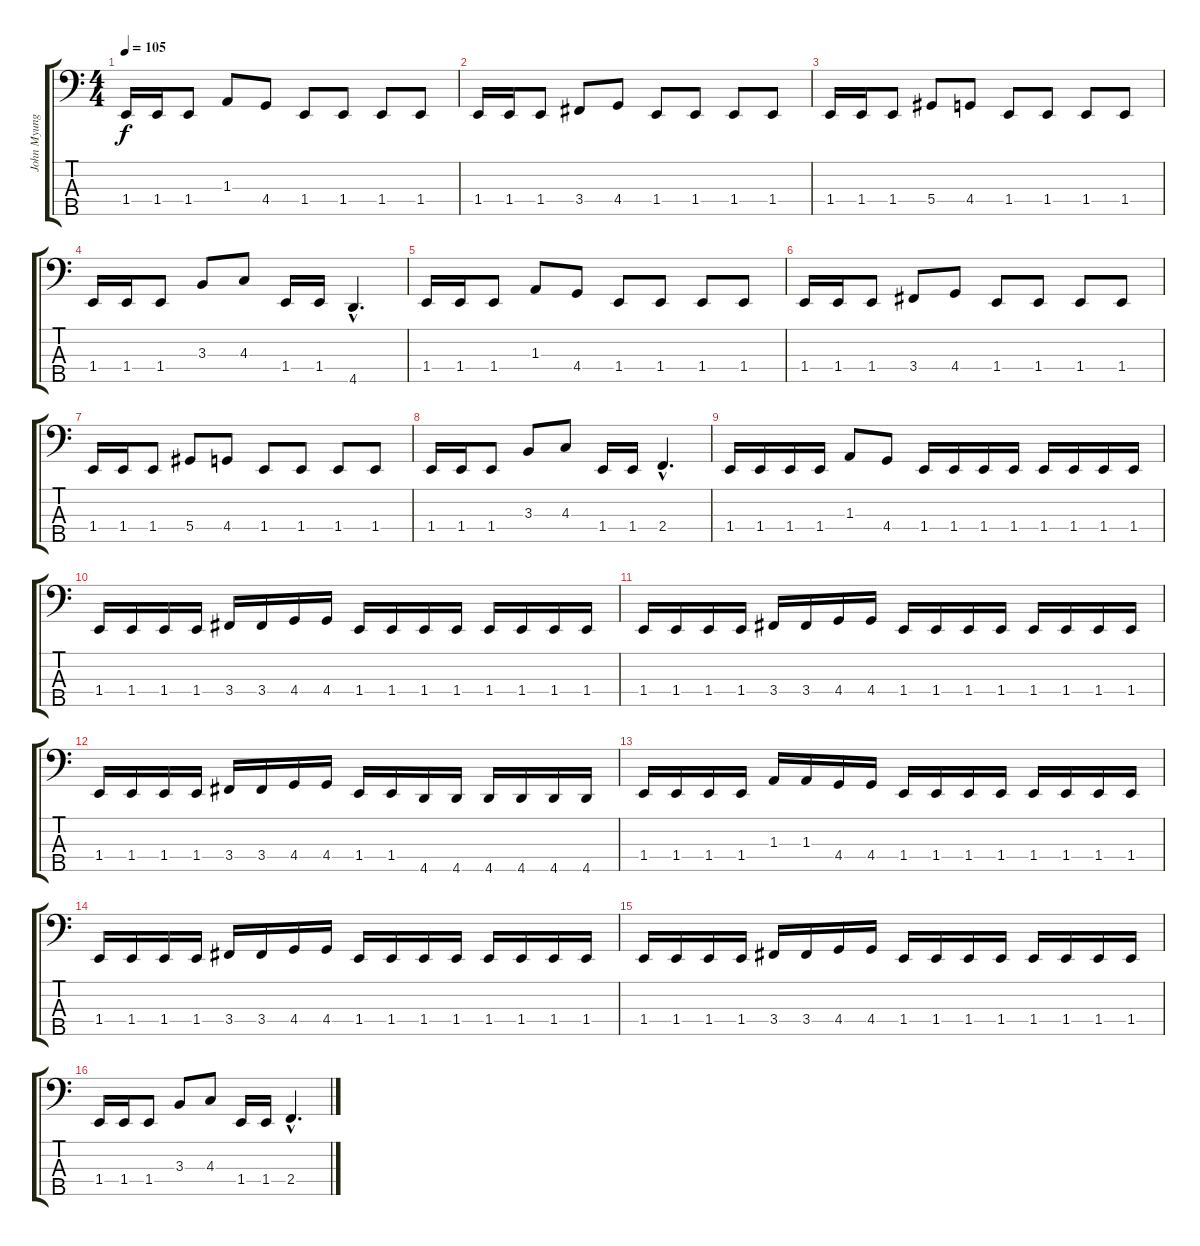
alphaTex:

\track ("John Myung" "John Myung") {instrument electricbassfinger}
\staff {score tabs}
\tuning (Gb2 Db2 Ab1 Eb1 Bb0) {hide}
\ts (4 4)
\tempo 105
\clef f4
\ks c
1.4.16{dy f} 1.4.16 1.4.8 1.3.8 4.4.8 1.4.8 1.4.8 1.4.8 1.4.8 |
1.4.16 1.4.16 1.4.8 3.4.8 4.4.8 1.4.8 1.4.8 1.4.8 1.4.8 |
1.4.16 1.4.16 1.4.8 5.4.8 4.4.8 1.4.8 1.4.8 1.4.8 1.4.8 |
1.4.16 1.4.16 1.4.8 3.3.8 4.3.8 1.4.16 1.4.16 4.5{hac}.4{d} |
1.4.16 1.4.16 1.4.8 1.3.8 4.4.8 1.4.8 1.4.8 1.4.8 1.4.8 |
1.4.16 1.4.16 1.4.8 3.4.8 4.4.8 1.4.8 1.4.8 1.4.8 1.4.8 |
1.4.16 1.4.16 1.4.8 5.4.8 4.4.8 1.4.8 1.4.8 1.4.8 1.4.8 |
1.4.16 1.4.16 1.4.8 3.3.8 4.3.8 1.4.16 1.4.16 2.4{hac}.4{d} |
1.4.16 1.4.16 1.4.16 1.4.16 1.3.8 4.4.8 1.4.16 1.4.16 1.4.16 1.4.16 1.4.16 1.4.16 1.4.16 1.4.16 |
1.4.16 1.4.16 1.4.16 1.4.16 3.4.16 3.4.16 4.4.16 4.4.16 1.4.16 1.4.16 1.4.16 1.4.16 1.4.16 1.4.16 1.4.16 1.4.16 |
1.4.16 1.4.16 1.4.16 1.4.16 3.4.16 3.4.16 4.4.16 4.4.16 1.4.16 1.4.16 1.4.16 1.4.16 1.4.16 1.4.16 1.4.16 1.4.16 |
1.4.16 1.4.16 1.4.16 1.4.16 3.4.16 3.4.16 4.4.16 4.4.16 1.4.16 1.4.16 4.5.16 4.5.16 4.5.16 4.5.16 4.5.16 4.5.16 |
1.4.16 1.4.16 1.4.16 1.4.16 1.3.16 1.3.16 4.4.16 4.4.16 1.4.16 1.4.16 1.4.16 1.4.16 1.4.16 1.4.16 1.4.16 1.4.16 |
1.4.16 1.4.16 1.4.16 1.4.16 3.4.16 3.4.16 4.4.16 4.4.16 1.4.16 1.4.16 1.4.16 1.4.16 1.4.16 1.4.16 1.4.16 1.4.16 |
1.4.16 1.4.16 1.4.16 1.4.16 3.4.16 3.4.16 4.4.16 4.4.16 1.4.16 1.4.16 1.4.16 1.4.16 1.4.16 1.4.16 1.4.16 1.4.16 |
1.4.16 1.4.16 1.4.8 3.3.8 4.3.8 1.4.16 1.4.16 2.4{hac}.4{d}
